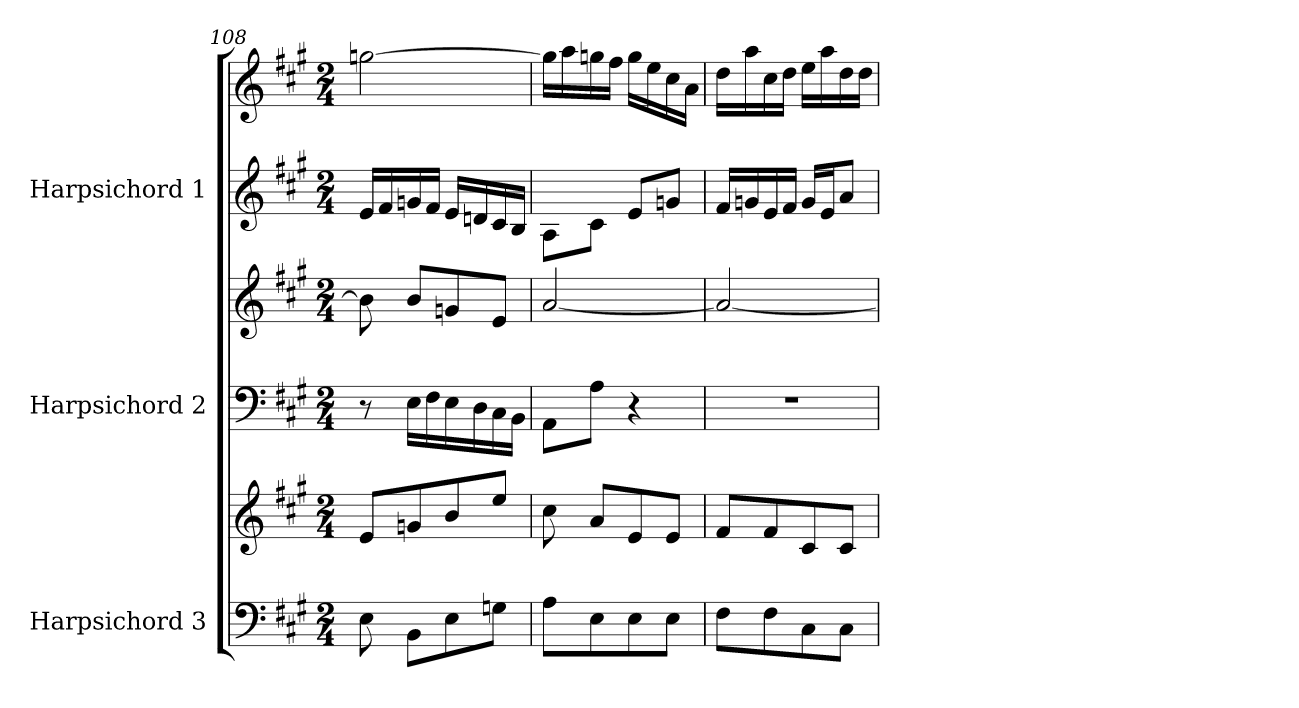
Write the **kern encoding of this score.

**kern	**kern	**kern	**kern	**kern	**kern
*part3	*part3	*part2	*part2	*part1	*part1
*staff6	*staff5	*staff4	*staff3	*staff2	*staff1
*I"Harpsichord 3	*	*I"Harpsichord 2	*	*I"Harpsichord 1	*
*I'Hp	*	*I'Hp	*	*I'Hp	*
*clefF4	*clefG2	*clefF4	*clefG2	*clefG2	*clefG2
*k[f#c#g#]	*k[f#c#g#]	*k[f#c#g#]	*k[f#c#g#]	*k[f#c#g#]	*k[f#c#g#]
*M2/4	*M2/4	*M2/4	*M2/4	*M2/4	*M2/4
=108	=108	=108	=108	=108	=108
8E\	8e/L	8r	8b\]	16e/LL	[2ggn\
.	.	.	.	16f#/	.
8BB\L	8gn/	16E\LL	8b/L	16gn/	.
.	.	16F#\	.	16f#/JJ	.
8E\	8b/	16E\	8gn/	16e/LL	.
.	.	16D\	.	16dn/	.
8Gn\J	8ee/J	16C#\	8e/J	16c#/	.
.	.	16BB\JJ	.	16B/JJ	.
!!LO:PB:g=z
=109	=109	=109	=109	=109	=109
8A\L	8cc#\	8AA\L	[2a/	8A\L	16gg\LL]
.	.	.	.	.	16aa\
8E\	8a/L	8A\J	.	8c#\J	16ggn\
.	.	.	.	.	16ff#\JJ
8E\	8e/	4r	.	8e/L	16gg\LL
.	.	.	.	.	16ee\
8E\J	8e/J	.	.	8gn/J	16cc#\
.	.	.	.	.	16a\JJ
=110	=110	=110	=110	=110	=110
8F#\L	8f#/L	2r	2a/_	16f#/LL	16dd\LL
.	.	.	.	16gn/	16aa\
8F#\	8f#/	.	.	16e/	16cc#\
.	.	.	.	16f#/JJ	16dd\JJ
8C#\	8c#/	.	.	16g/LL	16ee\LL
.	.	.	.	16e/J	16aa\
8C#\J	8c#/J	.	.	8a/J	16dd\
.	.	.	.	.	16dd\JJ
=	=	=	=	=	=
*-	*-	*-	*-	*-	*-
